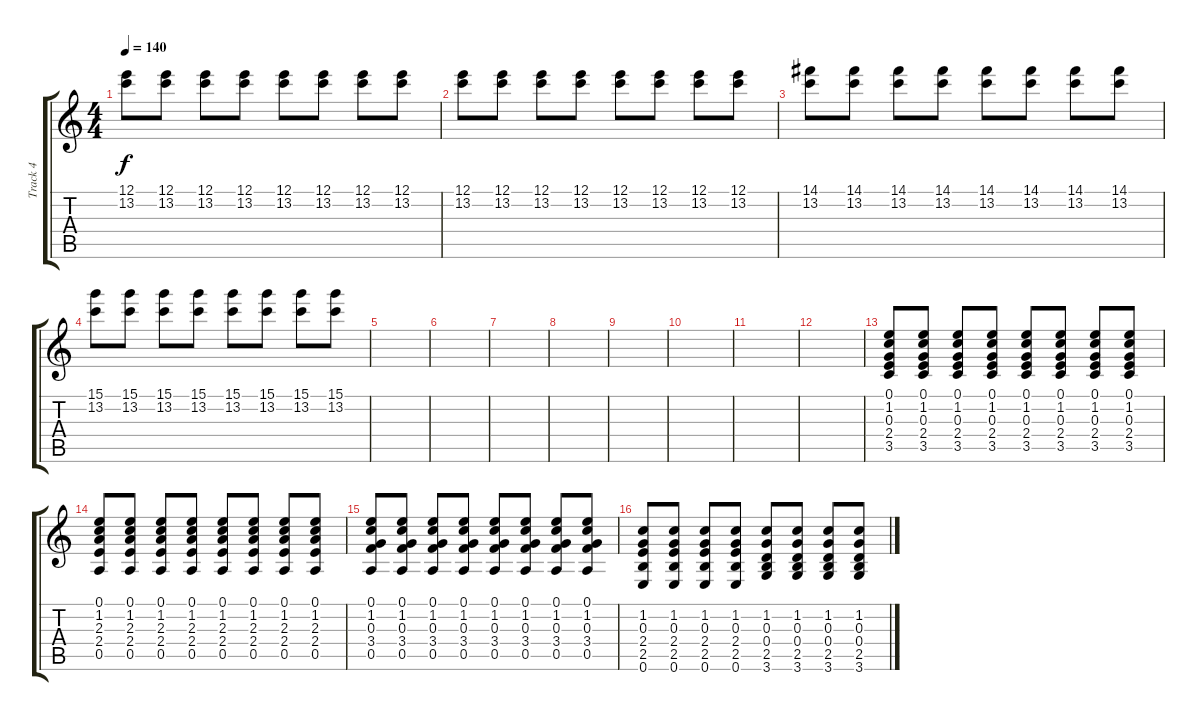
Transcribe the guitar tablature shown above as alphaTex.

\track ("Track 4" "Track 4") {instrument overdrivenguitar}
\staff {score tabs}
\tuning (E4 B3 G3 D3 A2 E2) {hide}
\ts (4 4)
\tempo 140
\clef g2
\ks c
(12.1 13.2).8{dy f} (12.1 13.2).8 (12.1 13.2).8 (12.1 13.2).8 (12.1 13.2).8 (12.1 13.2).8 (12.1 13.2).8 (12.1 13.2).8 |
(12.1 13.2).8 (12.1 13.2).8 (12.1 13.2).8 (12.1 13.2).8 (12.1 13.2).8 (12.1 13.2).8 (12.1 13.2).8 (12.1 13.2).8 |
(14.1 13.2).8 (14.1 13.2).8 (14.1 13.2).8 (14.1 13.2).8 (14.1 13.2).8 (14.1 13.2).8 (14.1 13.2).8 (14.1 13.2).8 |
(15.1 13.2).8 (15.1 13.2).8 (15.1 13.2).8 (15.1 13.2).8 (15.1 13.2).8 (15.1 13.2).8 (15.1 13.2).8 (15.1 13.2).8 |
|
|
|
|
|
|
|
|
(0.1 1.2 0.3 2.4 3.5).8 (0.1 1.2 0.3 2.4 3.5).8 (0.1 1.2 0.3 2.4 3.5).8 (0.1 1.2 0.3 2.4 3.5).8 (0.1 1.2 0.3 2.4 3.5).8 (0.1 1.2 0.3 2.4 3.5).8 (0.1 1.2 0.3 2.4 3.5).8 (0.1 1.2 0.3 2.4 3.5).8 |
(0.1 1.2 2.3 2.4 0.5).8 (0.1 1.2 2.3 2.4 0.5).8 (0.1 1.2 2.3 2.4 0.5).8 (0.1 1.2 2.3 2.4 0.5).8 (0.1 1.2 2.3 2.4 0.5).8 (0.1 1.2 2.3 2.4 0.5).8 (0.1 1.2 2.3 2.4 0.5).8 (0.1 1.2 2.3 2.4 0.5).8 |
(0.1 1.2 0.3 3.4 0.5).8 (0.1 1.2 0.3 3.4 0.5).8 (0.1 1.2 0.3 3.4 0.5).8 (0.1 1.2 0.3 3.4 0.5).8 (0.1 1.2 0.3 3.4 0.5).8 (0.1 1.2 0.3 3.4 0.5).8 (0.1 1.2 0.3 3.4 0.5).8 (0.1 1.2 0.3 3.4 0.5).8 |
(1.2 0.3 2.4 2.5 0.6).8 (1.2 0.3 2.4 2.5 0.6).8 (1.2 0.3 2.4 2.5 0.6).8 (1.2 0.3 2.4 2.5 0.6).8 (1.2 0.3 0.4 2.5 3.6).8 (1.2 0.3 0.4 2.5 3.6).8 (1.2 0.3 0.4 2.5 3.6).8 (1.2 0.3 0.4 2.5 3.6).8
